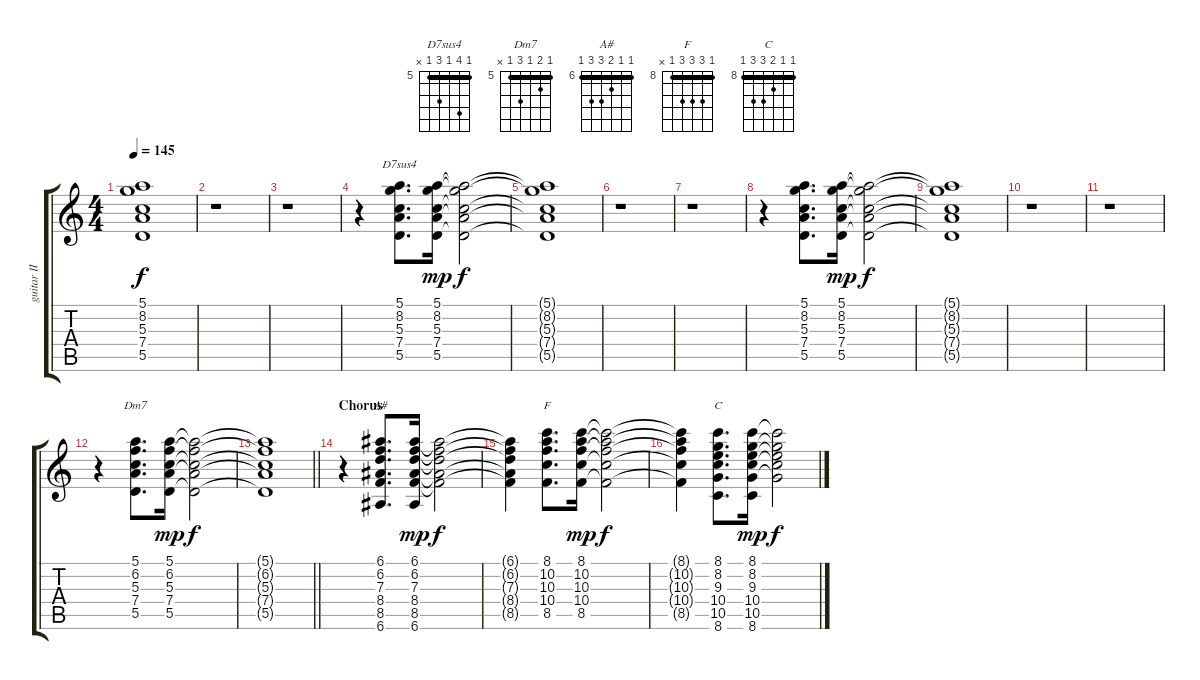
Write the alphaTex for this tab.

\track ("guitar II" "guitar II") {instrument electricguitarclean}
\staff {score tabs}
\tuning (E4 B3 G3 D3 A2 E2) {hide}
\chord ("D7sus4" 5 8 5 7 5 x) {firstfret 5 barre 5}
\chord ("Dm7" 5 6 5 7 5 x) {firstfret 5 barre 5}
\chord ("A#" 6 6 7 8 8 6) {firstfret 6 barre 6}
\chord ("F" 8 10 10 10 8 x) {firstfret 8 barre 8}
\chord ("C" 8 8 9 10 10 8) {firstfret 8 barre 8}
\ts (4 4)
\tempo 145
\clef g2
\ks c
(5.1{t} 8.2{t} 5.3{t} 7.4{t} 5.5{t}).1{dy f} |
r.1 |
r.1 |
r.4 (5.1 8.2 5.3 7.4 5.5).8{d ch "D7sus4"} (5.1 8.2 5.3 7.4 5.5).16{dy mp} (5.1{t} 8.2{t} 5.3{t} 7.4{t} 5.5{t}).2{dy f} |
(5.1{t} 8.2{t} 5.3{t} 7.4{t} 5.5{t}).1 |
r.1 |
r.1 |
r.4 (5.1 8.2 5.3 7.4 5.5).8{d} (5.1 8.2 5.3 7.4 5.5).16{dy mp} (5.1{t} 8.2{t} 5.3{t} 7.4{t} 5.5{t}).2{dy f} |
(5.1{t} 8.2{t} 5.3{t} 7.4{t} 5.5{t}).1 |
r.1 |
r.1 |
r.4 (5.1 6.2 5.3 7.4 5.5).8{d ch "Dm7"} (5.1 6.2 5.3 7.4 5.5).16{dy mp} (5.1{t} 6.2{t} 5.3{t} 7.4{t} 5.5{t}).2{dy f} |
\barLineRight lightlight
(5.1{t} 6.2{t} 5.3{t} 7.4{t} 5.5{t}).1 |
\section ("" "Chorus")
r.4 (6.1 6.2 7.3 8.4 8.5 6.6).8{d ch "A#"} (6.1 6.2 7.3 8.4 8.5 6.6).16{dy mp} (6.1{t} 6.2{t} 7.3{t} 8.4{t} 8.5{t}).2{dy f} |
(6.1{t} 6.2{t} 7.3{t} 8.4{t} 8.5{t}).4 (8.1 10.2 10.3 10.4 8.5).8{d ch "F"} (8.1 10.2 10.3 10.4 8.5).16{dy mp} (8.1{t} 10.2{t} 10.3{t} 10.4{t} 8.5{t}).2{dy f} |
(8.1{t} 10.2{t} 10.3{t} 10.4{t} 8.5{t}).4 (8.1 8.2 9.3 10.4 10.5 8.6).8{d ch "C"} (8.1 8.2 9.3 10.4 10.5 8.6).16{dy mp} (8.1{t} 8.2{t} 9.3{t} 10.4{t} 10.5{t}).2{dy f}
